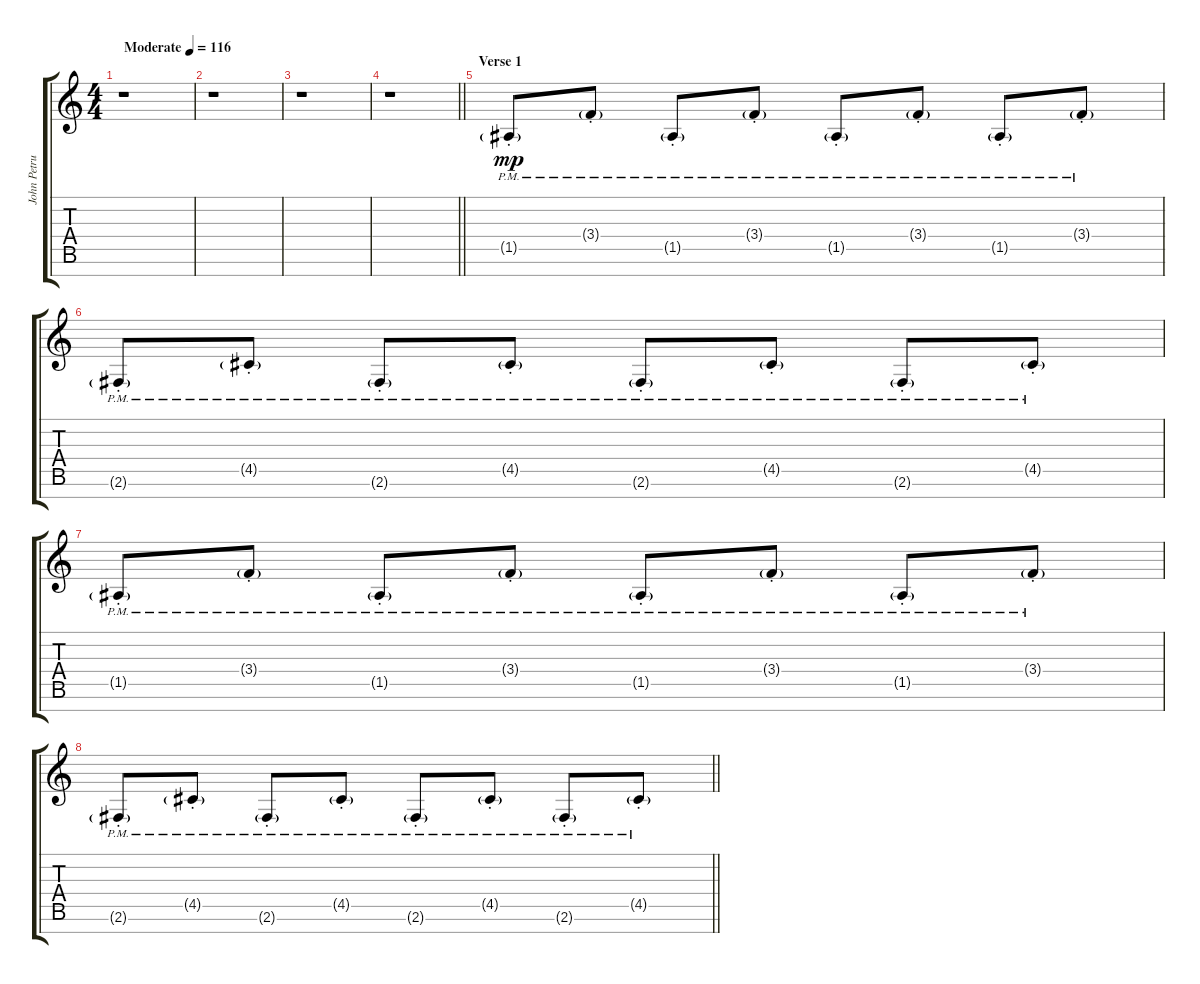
\track ("John Petrucci [Distortion]" "John Petru") {instrument distortionguitar}
\staff {score tabs}
\tuning (E4 B3 G3 D3 A2 E2 B1) {hide}
\ts (4 4)
\tempo (116 "Moderate")
\clef g2
\ks c
r.1{dy mp instrument distortionguitar} |
r.1 |
r.1 |
\barLineRight lightlight
r.1 |
\section ("" "Verse 1")
1.5{g pm st}.8 3.4{g pm st}.8 1.5{g pm st}.8 3.4{g pm st}.8 1.5{g pm st}.8 3.4{g pm st}.8 1.5{g pm st}.8 3.4{g pm st}.8 |
2.6{g pm st}.8 4.5{g pm st}.8 2.6{g pm st}.8 4.5{g pm st}.8 2.6{g pm st}.8 4.5{g pm st}.8 2.6{g pm st}.8 4.5{g pm st}.8 |
1.5{g pm st}.8 3.4{g pm st}.8 1.5{g pm st}.8 3.4{g pm st}.8 1.5{g pm st}.8 3.4{g pm st}.8 1.5{g pm st}.8 3.4{g pm st}.8 |
\barLineRight lightlight
2.6{g pm st}.8 4.5{g pm st}.8 2.6{g pm st}.8 4.5{g pm st}.8 2.6{g pm st}.8 4.5{g pm st}.8 2.6{g pm st}.8 4.5{g pm st}.8
